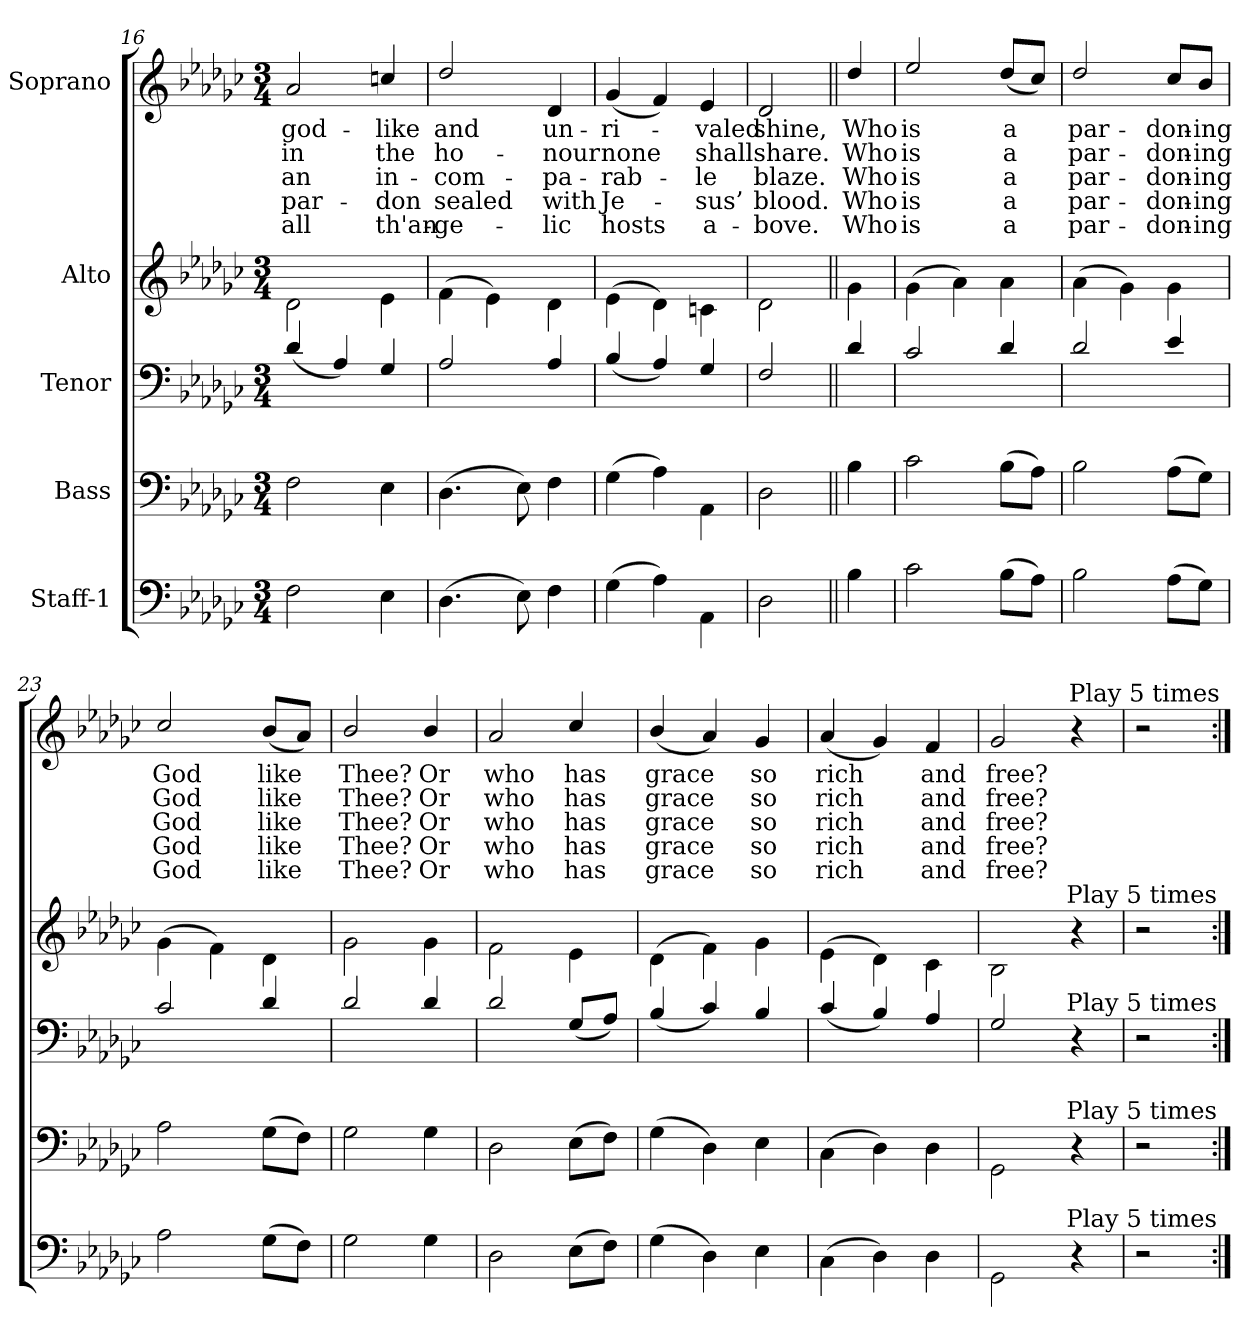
**kern	**kern	**kern	**kern	**kern	**text	**text	**text	**text	**text
*part5	*part4	*part3	*part2	*part1	*part1	*part1	*part1	*part1	*part1
*staff5	*staff4	*staff3	*staff2	*staff1	*staff1	*staff1	*staff1	*staff1	*staff1
*I"Staff-1	*I"Bass	*I"Tenor	*I"Alto	*I"Soprano	*	*	*	*	*
!!LO:LB:g=z
*clefF4	*clefF4	*clefF4	*clefG2	*clefG2	*	*	*	*	*
*k[b-e-a-d-g-c-]	*k[b-e-a-d-g-c-]	*k[b-e-a-d-g-c-]	*k[b-e-a-d-g-c-]	*k[b-e-a-d-g-c-]	*	*	*	*	*
*G-:	*G-:	*G-:	*G-:	*G-:	*	*	*	*	*
*M3/4	*M3/4	*M3/4	*M3/4	*M3/4	*	*	*	*	*
=16	=16	=16	=16	=16	=16	=16	=16	=16	=16
!	!	!	!	!	!LO:LY:b	!LO:LY:b	!LO:LY:b	!LO:LY:b	!LO:LY:b
2F\	2F\	(<4d-/	2d-\	2a-/	god-	in	an	par-	all
.	.	4A-/)	.	.	.	.	.	.	.
!	!	!	!	!	!LO:LY:b	!LO:LY:b	!LO:LY:b	!LO:LY:b	!LO:LY:b
4E-\	4E-\	4G-/	4e-\	4ccn/	-like	the	in-	-don	th'an-
=17	=17	=17	=17	=17	=17	=17	=17	=17	=17
!	!	!	!	!	!LO:LY:b	!LO:LY:b	!LO:LY:b	!LO:LY:b	!LO:LY:b
(>4.D-\	(>4.D-\	2A-/	(>4f\	2dd-/	and	ho-	-com-	sealed	-ge-
.	.	.	4e-\)	.	.	.	.	.	.
8E-\)	8E-\)	.	.	.	.	.	.	.	.
!	!	!	!	!	!LO:LY:b	!LO:LY:b	!LO:LY:b	!LO:LY:b	!LO:LY:b
4F\	4F\	4A-/	4d-\	4d-/	un-	-nour	-pa-	with	-lic
=18	=18	=18	=18	=18	=18	=18	=18	=18	=18
!	!	!	!	!	!LO:LY:b	!LO:LY:b	!LO:LY:b	!LO:LY:b	!LO:LY:b
(>4G-\	(>4G-\	(<4B-/	(>4e-\	(<4g-/	-ri-	none	-rab-	Je-	hosts
4A-\)	4A-\)	4A-/)	4d-\)	4f/)	.	.	.	.	.
!	!	!	!	!	!LO:LY:b	!LO:LY:b	!LO:LY:b	!LO:LY:b	!LO:LY:b
4AA-\	4AA-\	4G-/	4cn\	4e-/	-valed	shall	-le	-sus’	a-
!!LO:PB:g=z
=19	=19	=19	=19	=19	=19	=19	=19	=19	=19
!	!	!	!	!	!LO:LY:b	!LO:LY:b	!LO:LY:b	!LO:LY:b	!LO:LY:b
2D-\	2D-\	2F/	2d-\	2d-/	shine,	share.	blaze.	blood.	-bove.
=20||	=20||	=20||	=20||	=20||	=20||	=20||	=20||	=20||	=20||
!	!	!	!	!	!LO:LY:b	!LO:LY:b	!LO:LY:b	!LO:LY:b	!LO:LY:b
4B-\	4B-\	4d-/	4g-\	4dd-/	Who	Who	Who	Who	Who
=21	=21	=21	=21	=21	=21	=21	=21	=21	=21
!	!	!	!	!	!LO:LY:b	!LO:LY:b	!LO:LY:b	!LO:LY:b	!LO:LY:b
2c-\	2c-\	2c-/	(>4g-\	2ee-/	is	is	is	is	is
.	.	.	4a-\)	.	.	.	.	.	.
!	!	!	!	!	!LO:LY:b	!LO:LY:b	!LO:LY:b	!LO:LY:b	!LO:LY:b
(>8B-\L	(>8B-\L	4d-/	4a-\	(>8dd-/L	a	a	a	a	a
8A-\J)	8A-\J)	.	.	8cc-/J)	.	.	.	.	.
=22	=22	=22	=22	=22	=22	=22	=22	=22	=22
!	!	!	!	!	!LO:LY:b	!LO:LY:b	!LO:LY:b	!LO:LY:b	!LO:LY:b
2B-\	2B-\	2d-/	(>4a-\	2dd-/	par-	par-	par-	par-	par-
.	.	.	4g-\)	.	.	.	.	.	.
!	!	!	!	!	!LO:LY:b	!LO:LY:b	!LO:LY:b	!LO:LY:b	!LO:LY:b
(>8A-\L	(>8A-\L	4e-/	4g-\	8cc-/L	-don-	-don-	-don-	-don-	-don-
!	!	!	!	!	!LO:LY:b	!LO:LY:b	!LO:LY:b	!LO:LY:b	!LO:LY:b
8G-\J)	8G-\J)	.	.	8b-/J	-ing	-ing	-ing	-ing	-ing
=23	=23	=23	=23	=23	=23	=23	=23	=23	=23
!	!	!	!	!	!LO:LY:b	!LO:LY:b	!LO:LY:b	!LO:LY:b	!LO:LY:b
2A-\	2A-\	2c-/	(>4g-\	2cc-/	God	God	God	God	God
.	.	.	4f\)	.	.	.	.	.	.
!	!	!	!	!	!LO:LY:b	!LO:LY:b	!LO:LY:b	!LO:LY:b	!LO:LY:b
(>8G-\L	(>8G-\L	4d-/	4d-\	(<8b-/L	like	like	like	like	like
8F\J)	8F\J)	.	.	8a-/J)	.	.	.	.	.
=24	=24	=24	=24	=24	=24	=24	=24	=24	=24
!	!	!	!	!	!LO:LY:b	!LO:LY:b	!LO:LY:b	!LO:LY:b	!LO:LY:b
2G-\	2G-\	2d-/	2g-\	2b-/	Thee?	Thee?	Thee?	Thee?	Thee?
!	!	!	!	!	!LO:LY:b	!LO:LY:b	!LO:LY:b	!LO:LY:b	!LO:LY:b
4G-\	4G-\	4d-/	4g-\	4b-/	Or	Or	Or	Or	Or
=25	=25	=25	=25	=25	=25	=25	=25	=25	=25
!	!	!	!	!	!LO:LY:b	!LO:LY:b	!LO:LY:b	!LO:LY:b	!LO:LY:b
2D-\	2D-\	2d-/	2f\	2a-/	who	who	who	who	who
!	!	!	!	!	!LO:LY:b	!LO:LY:b	!LO:LY:b	!LO:LY:b	!LO:LY:b
(>8E-\L	(>8E-\L	(>8G-/L	4e-\	4cc-/	has	has	has	has	has
8F\J)	8F\J)	8A-/J)	.	.	.	.	.	.	.
=26	=26	=26	=26	=26	=26	=26	=26	=26	=26
!	!	!	!	!	!LO:LY:b	!LO:LY:b	!LO:LY:b	!LO:LY:b	!LO:LY:b
(>4G-\	(>4G-\	(<4B-/	(>4d-\	(<4b-/	grace	grace	grace	grace	grace
4D-\)	4D-\)	4c-/)	4f\)	4a-/)	.	.	.	.	.
!	!	!	!	!	!LO:LY:b	!LO:LY:b	!LO:LY:b	!LO:LY:b	!LO:LY:b
4E-\	4E-\	4B-/	4g-\	4g-/	so	so	so	so	so
!!LO:LB:g=z
=27	=27	=27	=27	=27	=27	=27	=27	=27	=27
!	!	!	!	!	!LO:LY:b	!LO:LY:b	!LO:LY:b	!LO:LY:b	!LO:LY:b
(>4C-\	(>4C-\	(<4c-/	(>4e-\	(<4a-/	rich	rich	rich	rich	rich
4D-\)	4D-\)	4B-/)	4d-\)	4g-/)	.	.	.	.	.
!	!	!	!	!	!LO:LY:b	!LO:LY:b	!LO:LY:b	!LO:LY:b	!LO:LY:b
4D-\	4D-\	4A-/	4c-\	4f/	and	and	and	and	and
=28	=28	=28	=28	=28	=28	=28	=28	=28	=28
!	!	!	!	!	!LO:LY:b	!LO:LY:b	!LO:LY:b	!LO:LY:b	!LO:LY:b
2GG-\	2GG-\	2G-/	2B-\	2g-/	free?	free?	free?	free?	free?
4r	4r	4r	4r	4r	.	.	.	.	.
=29	=29	=29	=29	=29	=29	=29	=29	=29	=29
2r	2r	2r	2r	2r	.	.	.	.	.
!	!	!	!	!LO:TX:a:t=Play 5 times	!	!	!	!	!
!	!	!	!LO:TX:a:t=Play 5 times	!	!	!	!	!	!
!	!	!LO:TX:a:t=Play 5 times	!	!	!	!	!	!	!
!	!LO:TX:a:t=Play 5 times	!	!	!	!	!	!	!	!
!LO:TX:a:t=Play 5 times	!	!	!	!	!	!	!	!	!
=:|!	=:|!	=:|!	=:|!	=:|!	=:|!	=:|!	=:|!	=:|!	=:|!
*-	*-	*-	*-	*-	*-	*-	*-	*-	*-
